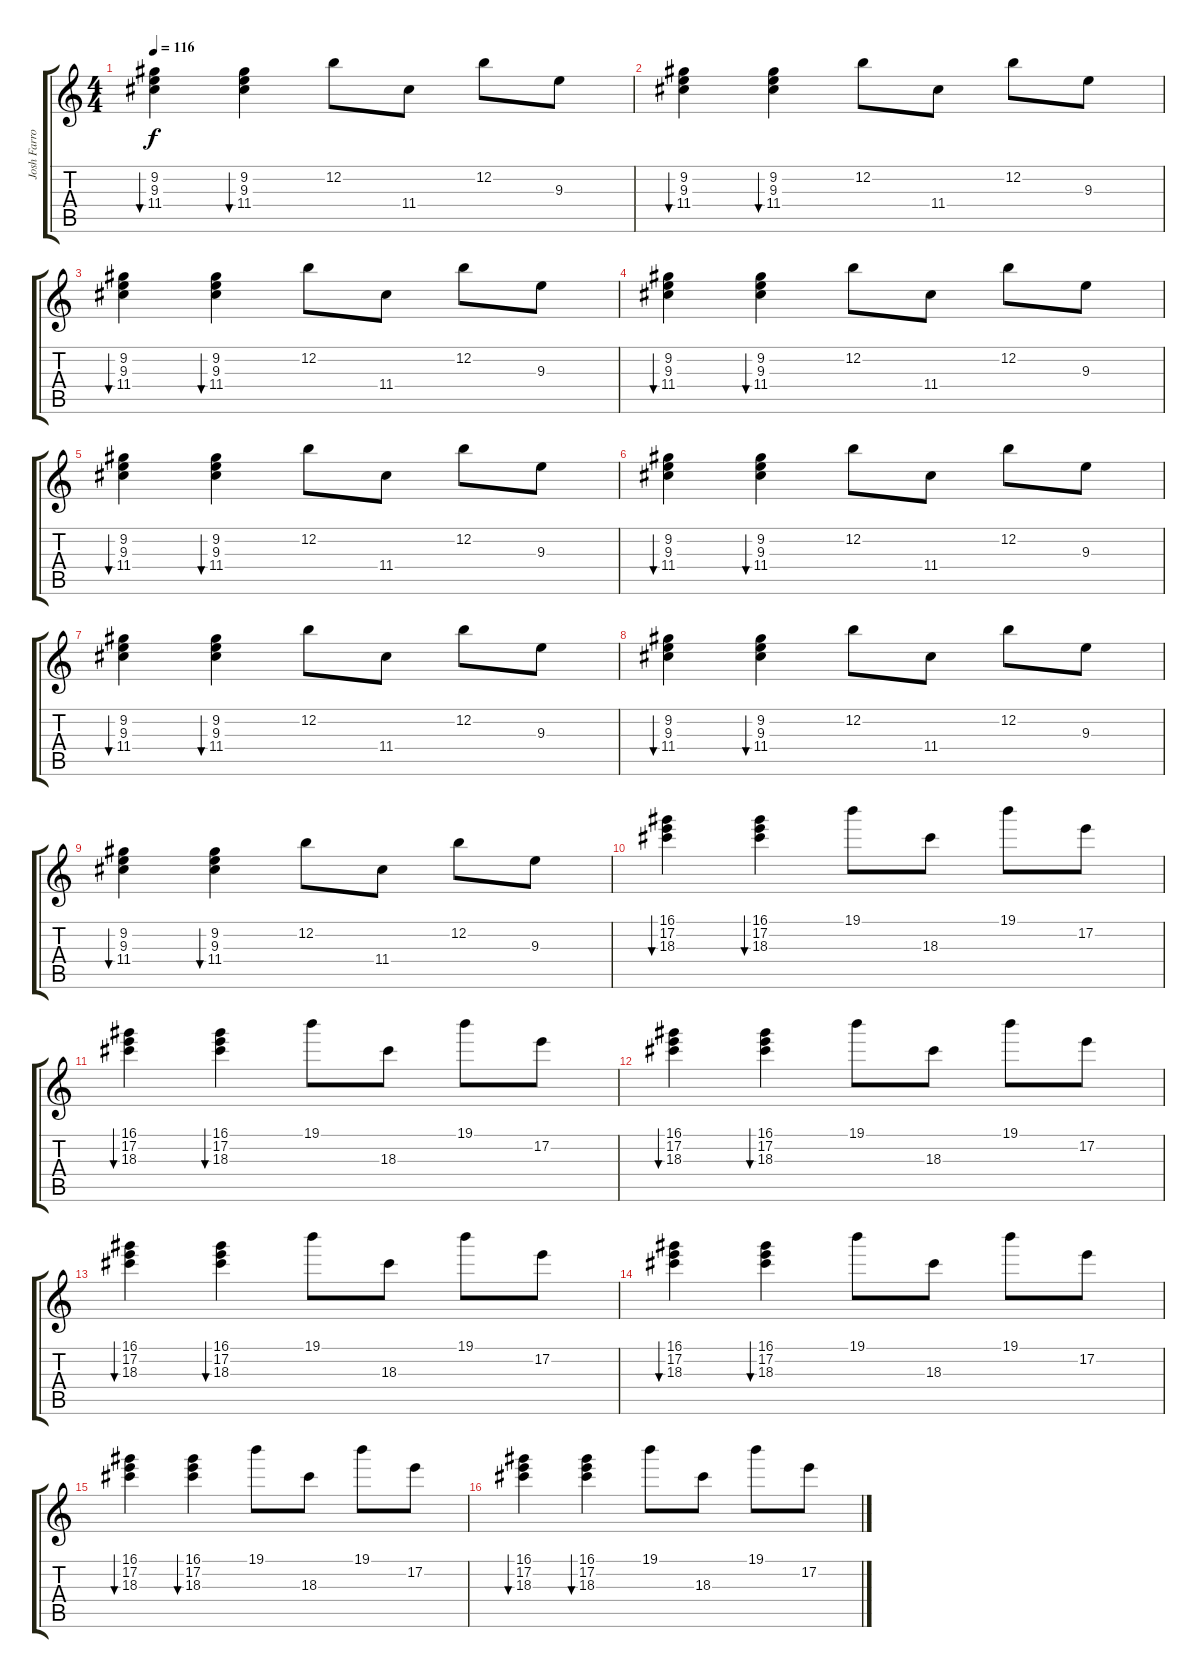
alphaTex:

\track ("Josh Farro" "Josh Farro") {instrument electricguitarjazz}
\staff {score tabs}
\tuning (E4 B3 G3 D3 A2 E2) {hide}
\ts (4 4)
\tempo 116
\clef g2
\ks c
(9.2 9.3 11.4).4{bu 480 dy f} (9.2 9.3 11.4).4{bu 480} 12.2.8 11.4.8 12.2.8 9.3.8 |
(9.2 9.3 11.4).4{bu 480} (9.2 9.3 11.4).4{bu 480} 12.2.8 11.4.8 12.2.8 9.3.8 |
(9.2 9.3 11.4).4{bu 480} (9.2 9.3 11.4).4{bu 480} 12.2.8 11.4.8 12.2.8 9.3.8 |
(9.2 9.3 11.4).4{bu 480} (9.2 9.3 11.4).4{bu 480} 12.2.8 11.4.8 12.2.8 9.3.8 |
(9.2 9.3 11.4).4{bu 480} (9.2 9.3 11.4).4{bu 480} 12.2.8 11.4.8 12.2.8 9.3.8 |
(9.2 9.3 11.4).4{bu 480} (9.2 9.3 11.4).4{bu 480} 12.2.8 11.4.8 12.2.8 9.3.8 |
(9.2 9.3 11.4).4{bu 480} (9.2 9.3 11.4).4{bu 480} 12.2.8 11.4.8 12.2.8 9.3.8 |
(9.2 9.3 11.4).4{bu 480} (9.2 9.3 11.4).4{bu 480} 12.2.8 11.4.8 12.2.8 9.3.8 |
(9.2 9.3 11.4).4{bu 480} (9.2 9.3 11.4).4{bu 480} 12.2.8 11.4.8 12.2.8 9.3.8 |
(16.1 17.2 18.3).4{bu 480} (16.1 17.2 18.3).4{bu 480} 19.1.8 18.3.8 19.1.8 17.2.8 |
(16.1 17.2 18.3).4{bu 480} (16.1 17.2 18.3).4{bu 480} 19.1.8 18.3.8 19.1.8 17.2.8 |
(16.1 17.2 18.3).4{bu 480} (16.1 17.2 18.3).4{bu 480} 19.1.8 18.3.8 19.1.8 17.2.8 |
(16.1 17.2 18.3).4{bu 480} (16.1 17.2 18.3).4{bu 480} 19.1.8 18.3.8 19.1.8 17.2.8 |
(16.1 17.2 18.3).4{bu 480} (16.1 17.2 18.3).4{bu 480} 19.1.8 18.3.8 19.1.8 17.2.8 |
(16.1 17.2 18.3).4{bu 480} (16.1 17.2 18.3).4{bu 480} 19.1.8 18.3.8 19.1.8 17.2.8 |
(16.1 17.2 18.3).4{bu 480} (16.1 17.2 18.3).4{bu 480} 19.1.8 18.3.8 19.1.8 17.2.8
